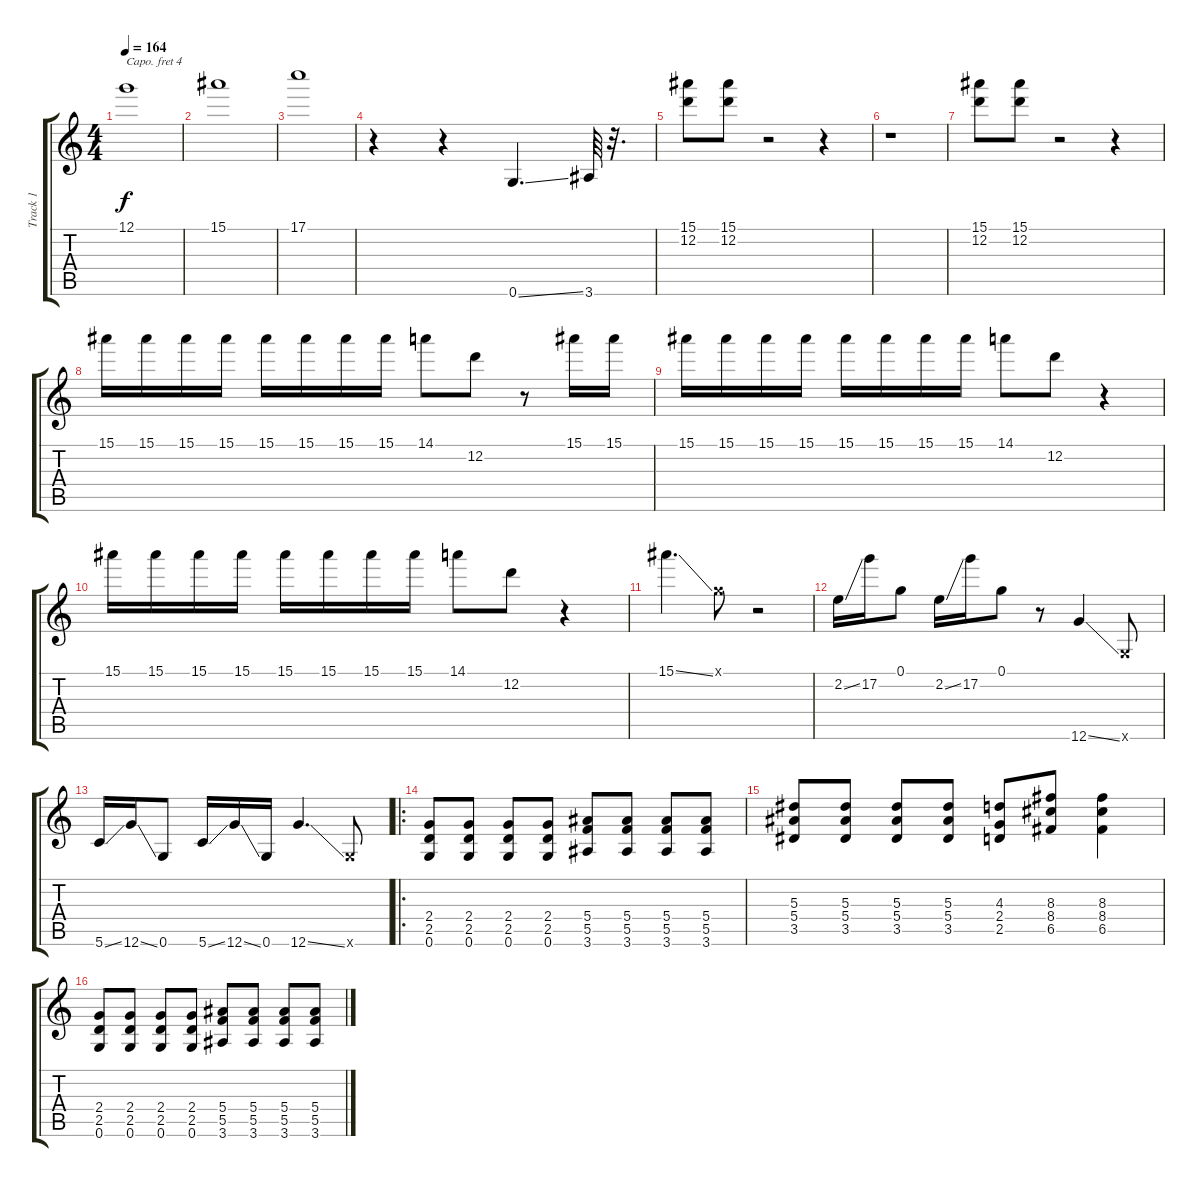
\track ("Track 1" "Track 1") {instrument overdrivenguitar}
\staff {score tabs}
\capo 4
\tuning (Eb4 Bb3 Gb3 Db3 Ab2 Eb2) {hide}
\ts (4 4)
\tempo 164
\clef g2
\ks c
12.1.1{dy f} |
15.1.1 |
17.1.1 |
r.4 r.4 0.6{ss}.4{d} 3.6.64 r.32{d} |
(15.1 12.2).8 (15.1 12.2).8 r.2 r.4 |
r.1 |
(15.1 12.2).8 (15.1 12.2).8 r.2 r.4 |
15.1.16 15.1.16 15.1.16 15.1.16 15.1.16 15.1.16 15.1.16 15.1.16 14.1.8 12.2.8 r.8 15.1.16 15.1.16 |
15.1.16 15.1.16 15.1.16 15.1.16 15.1.16 15.1.16 15.1.16 15.1.16 14.1.8 12.2.8 r.4 |
15.1.16 15.1.16 15.1.16 15.1.16 15.1.16 15.1.16 15.1.16 15.1.16 14.1.8 12.2.8 r.4 |
15.1{ss}.4{d} 0.1{x}.8 r.2 |
2.2{ss}.16 17.2.16 0.1.8 2.2{ss}.16 17.2.16 0.1.8 r.8 12.6{ss}.4 0.6{x}.8 |
5.6{ss}.16 12.6{ss}.16 0.6.8 5.6{ss}.16 12.6{ss}.16 0.6.16 12.6{ss}.4{d} 0.6{x}.8 |
\ro
(2.4 2.5 0.6).8 (2.4 2.5 0.6).8 (2.4 2.5 0.6).8 (2.4 2.5 0.6).8 (5.4 5.5 3.6).8 (5.4 5.5 3.6).8 (5.4 5.5 3.6).8 (5.4 5.5 3.6).8 |
(5.3 5.4 3.5).8 (5.3 5.4 3.5).8 (5.3 5.4 3.5).8 (5.3 5.4 3.5).8 (4.3 2.4 2.5).8 (8.3 8.4 6.5).8 (8.3 8.4 6.5).4 |
(2.4 2.5 0.6).8 (2.4 2.5 0.6).8 (2.4 2.5 0.6).8 (2.4 2.5 0.6).8 (5.4 5.5 3.6).8 (5.4 5.5 3.6).8 (5.4 5.5 3.6).8 (5.4 5.5 3.6).8
